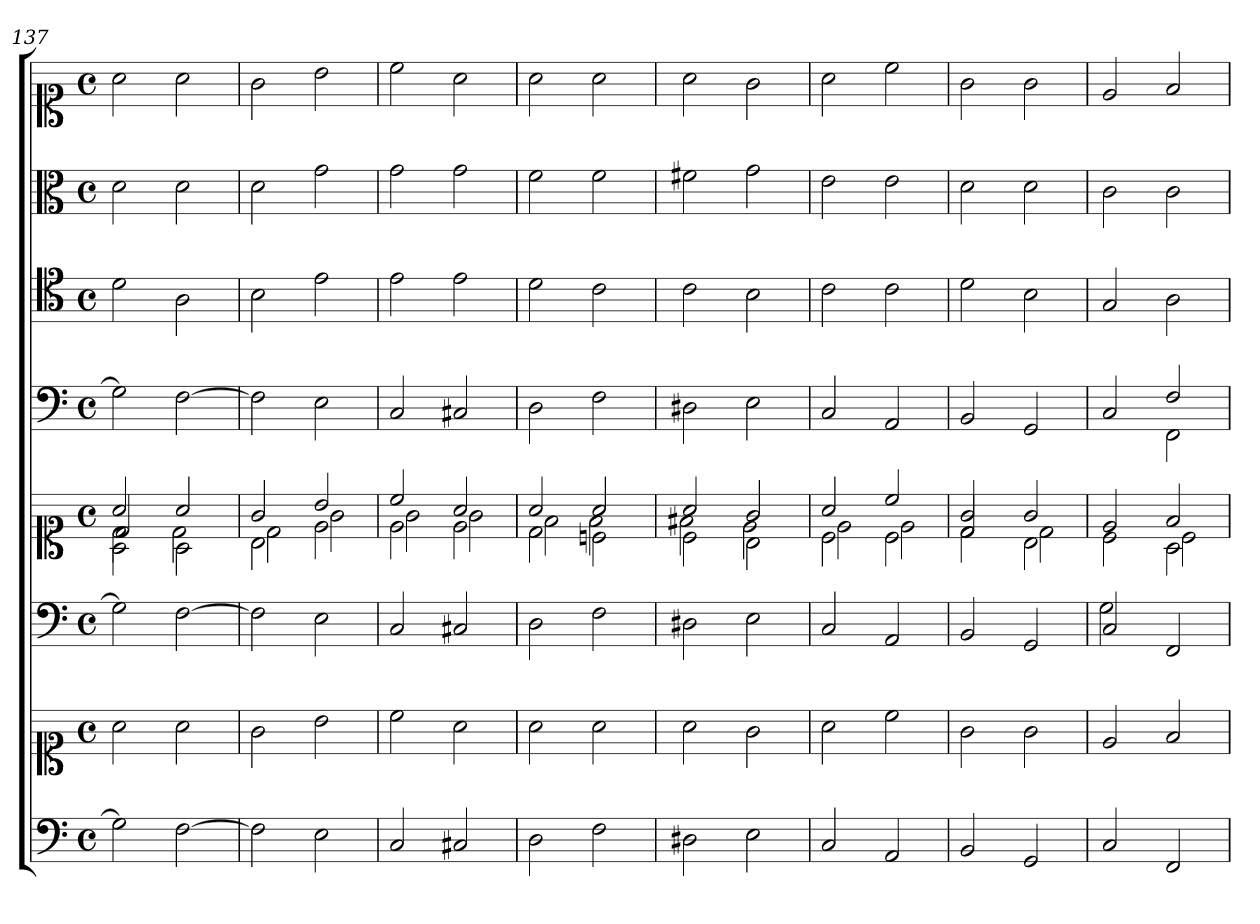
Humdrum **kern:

**kern	**kern	**kern	**kern	**kern	**kern	**kern	**kern
*part6	*part6	*part5	*part5	*part4	*part3	*part2	*part1
*staff8	*staff7	*staff6	*staff5	*staff4	*staff3	*staff2	*staff1
*clefF4	*clefC1	*clefF4	*clefC1	*clefF4	*clefC4	*clefC3	*clefC1
*k[]	*k[]	*k[]	*k[]	*k[]	*k[]	*k[]	*k[]
*M4/4	*M4/4	*M4/4	*M4/4	*M4/4	*M4/4	*M4/4	*M4/4
*met(c)	*met(c)	*met(c)	*met(c)	*met(c)	*met(c)	*met(c)	*met(c)
=137	=137	=137	=137	=137	=137	=137	=137
*	*	*	*^	*	*	*	*
*	*	*	*	*^	*	*	*	*
*	*	*	*	*	*^	*	*	*	*
2G]	2a	2G]	2a	2A	2d/	2d\	2G]	2d	2d	2a
[2F	2a	[2F	2a	2A	2d\	2ryy	[2F	2A	2d	2a
*	*	*	*	*	*v	*v	*	*	*	*
=138	=138	=138	=138	=138	=138	=138	=138	=138	=138
2F]	2g	2F]	2g	2B	2d\	2F]	2B	2d	2g
2E	2b	2E	2b	2e	2g\	2E	2e	2g	2b
=139	=139	=139	=139	=139	=139	=139	=139	=139	=139
2C	2cc	2C	2cc	2e	2g\	2C	2e	2g	2cc
2C#X	2a	2C#X	2a	2e	2g\	2C#X	2e	2g	2a
=140	=140	=140	=140	=140	=140	=140	=140	=140	=140
2D	2a	2D	2a	2d	2f\	2D	2d	2f	2a
2F	2a	2F	2a	2cn	2f\	2F	2c	2f	2a
=141	=141	=141	=141	=141	=141	=141	=141	=141	=141
2D#X	2a	2D#X	2a	2c	2f#X\	2D#X	2c	2f#X	2a
2E	2g	2E	2g	2B	2e\	2E	2B	2g	2g
=142	=142	=142	=142	=142	=142	=142	=142	=142	=142
2C	2a	2C	2a	2c	2e\	2C	2c	2e	2a
2AA	2cc	2AA	2cc	2c	2e\	2AA	2c	2e	2cc
=143	=143	=143	=143	=143	=143	=143	=143	=143	=143
2BB	2g	2BB	2g	2d	2d/	2BB	2d	2d	2g
2GG	2g	2GG	2g	2B	2d\	2GG	2B	2d	2g
=144	=144	=144	=144	=144	=144	=144	=144	=144	=144
*	*	*^	*	*	*	*^	*	*	*
2C	2e	2C	2G	2e	2ryy	2c\	2C	2ryy	2G	2c	2e
2FF	2f	2FF	2ryy	2f	2A	2c\	2F	2FF	2A	2c	2f
*	*	*v	*v	*	*	*	*v	*v	*	*	*
*	*	*	*v	*v	*v	*	*	*	*
=	=	=	=	=	=	=	=
*-	*-	*-	*-	*-	*-	*-	*-
